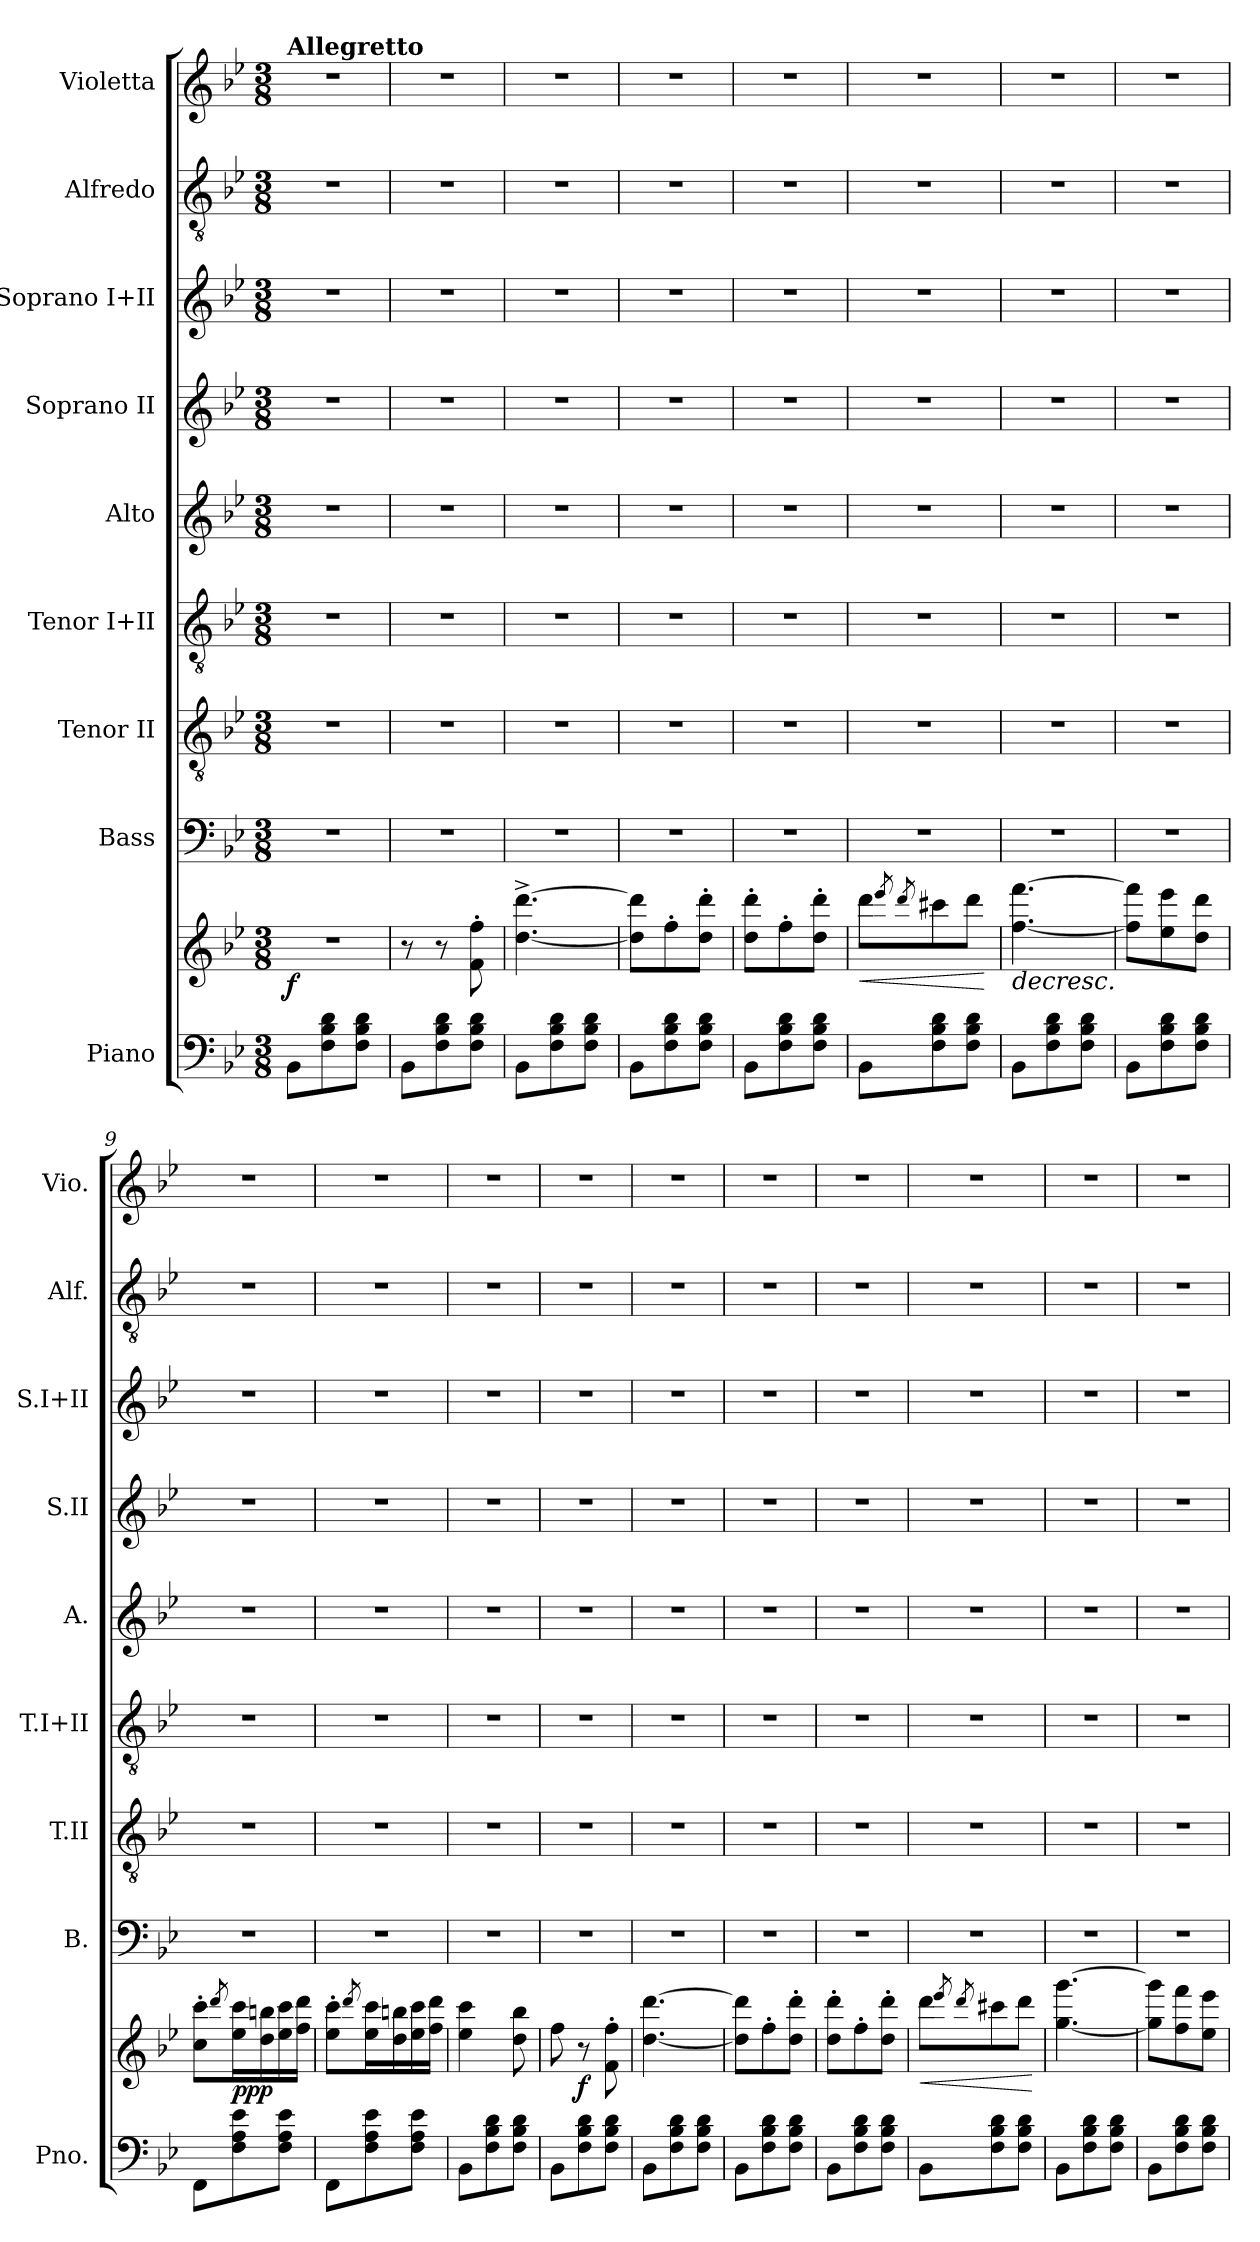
**kern	**kern	**dynam	**kern	**kern	**kern	**kern	**kern	**kern	**kern	**kern
*part9	*part9	*part9	*part8	*part7	*part6	*part5	*part4	*part3	*part2	*part1
*staff10	*staff9	*staff9/10	*staff8	*staff7	*staff6	*staff5	*staff4	*staff3	*staff2	*staff1
*I"Piano	*	*	*I"Bass	*I"Tenor II	*I"Tenor I+II	*I"Alto	*I"Soprano II	*I"Soprano I+II	*I"Alfredo	*I"Violetta
*I'Pno.	*	*	*I'B.	*I'T.II	*I'T.I+II	*I'A.	*I'S.II	*I'S.I+II	*I'Alf.	*I'Vio.
*clefF4	*clefG2	*	*clefF4	*clefGv2	*clefGv2	*clefG2	*clefG2	*clefG2	*clefGv2	*clefG2
*k[b-e-]	*k[b-e-]	*	*k[b-e-]	*k[b-e-]	*k[b-e-]	*k[b-e-]	*k[b-e-]	*k[b-e-]	*k[b-e-]	*k[b-e-]
*M3/8	*M3/8	*	*M3/8	*M3/8	*M3/8	*M3/8	*M3/8	*M3/8	*M3/8	*M3/8
*MM104	*MM104	*	*MM104	*MM104	*MM104	*MM104	*MM104	*MM104	*MM104	*MM104
=1	=1	=1	=1	=1	=1	=1	=1	=1	=1	=1
!	!	!	!	!	!	!	!	!	!	!LO:TX:a:B:t=Allegretto
!	!	!LO:DY:b	!	!	!	!	!	!	!	!
8BB-/L	4.r	f	4.r	4.r	4.r	4.r	4.r	4.r	4.r	4.r
8F\ 8B-\ 8d\	.	.	.	.	.	.	.	.	.	.
8F\ 8B-\ 8d\J	.	.	.	.	.	.	.	.	.	.
=2	=2	=2	=2	=2	=2	=2	=2	=2	=2	=2
8BB-/L	8r	.	4.r	4.r	4.r	4.r	4.r	4.r	4.r	4.r
8F\ 8B-\ 8d\	8r	.	.	.	.	.	.	.	.	.
8F\ 8B-\ 8d\J	8f\' 8ff\'	.	.	.	.	.	.	.	.	.
=3	=3	=3	=3	=3	=3	=3	=3	=3	=3	=3
8BB-/L	[4.dd\^ [4.ddd\^	.	4.r	4.r	4.r	4.r	4.r	4.r	4.r	4.r
8F\ 8B-\ 8d\	.	.	.	.	.	.	.	.	.	.
8F\ 8B-\ 8d\J	.	.	.	.	.	.	.	.	.	.
=4	=4	=4	=4	=4	=4	=4	=4	=4	=4	=4
8BB-/L	8dd\] 8ddd\]L	.	4.r	4.r	4.r	4.r	4.r	4.r	4.r	4.r
8F\ 8B-\ 8d\	8ff'\	.	.	.	.	.	.	.	.	.
8F\ 8B-\ 8d\J	8dd\' 8ddd\'J	.	.	.	.	.	.	.	.	.
=5	=5	=5	=5	=5	=5	=5	=5	=5	=5	=5
8BB-/L	8dd\' 8ddd\'L	.	4.r	4.r	4.r	4.r	4.r	4.r	4.r	4.r
8F\ 8B-\ 8d\	8ff'\	.	.	.	.	.	.	.	.	.
8F\ 8B-\ 8d\J	8dd\' 8ddd\'J	.	.	.	.	.	.	.	.	.
=6	=6	=6	=6	=6	=6	=6	=6	=6	=6	=6
!	!	!LO:HP:b	!	!	!	!	!	!	!	!
8BB-/L	8ddd\L	<	4.r	4.r	4.r	4.r	4.r	4.r	4.r	4.r
.	8qeee-/	.	.	.	.	.	.	.	.	.
.	8qddd/	.	.	.	.	.	.	.	.	.
8F\ 8B-\ 8d\	8ccc#X\	.	.	.	.	.	.	.	.	.
8F\ 8B-\ 8d\J	8ddd\J	.	.	.	.	.	.	.	.	.
.	.	[	.	.	.	.	.	.	.	.
=7	=7	=7	=7	=7	=7	=7	=7	=7	=7	=7
!	!	!LO:HP:b	!	!	!	!	!	!	!	!
8BB-/L	[4.ff\ [4.fff\	>	4.r	4.r	4.r	4.r	4.r	4.r	4.r	4.r
8F\ 8B-\ 8d\	.	.	.	.	.	.	.	.	.	.
8F\ 8B-\ 8d\J	.	.	.	.	.	.	.	.	.	.
=8	=8	=8	=8	=8	=8	=8	=8	=8	=8	=8
8BB-/L	8ff\] 8fff\]L	.	4.r	4.r	4.r	4.r	4.r	4.r	4.r	4.r
8F\ 8B-\ 8d\	8ee-\ 8eee-\	.	.	.	.	.	.	.	.	.
8F\ 8B-\ 8d\J	8dd\ 8ddd\J	.	.	.	.	.	.	.	.	.
=9	=9	=9	=9	=9	=9	=9	=9	=9	=9	=9
8FF/L	8cc\' 8ccc\'L	.	4.r	4.r	4.r	4.r	4.r	4.r	4.r	4.r
.	8qddd/	.	.	.	.	.	.	.	.	.
!	!	!LO:DY:b	!	!	!	!	!	!	!	!
8F\ 8A\ 8e-\	16ee-\ 16ccc\L	ppp	.	.	.	.	.	.	.	.
.	16dd\ 16bbn\	.	.	.	.	.	.	.	.	.
8F\ 8A\ 8e-\J	16ee-\ 16ccc\	.	.	.	.	.	.	.	.	.
.	16ff\ 16ddd\JJ	.	.	.	.	.	.	.	.	.
=10	=10	=10	=10	=10	=10	=10	=10	=10	=10	=10
8FF/L	8ee-\' 8ccc\'L	.	4.r	4.r	4.r	4.r	4.r	4.r	4.r	4.r
.	8qddd/	.	.	.	.	.	.	.	.	.
8F\ 8A\ 8e-\	16ee-\ 16ccc\L	.	.	.	.	.	.	.	.	.
.	16dd\ 16bbn\	.	.	.	.	.	.	.	.	.
8F\ 8A\ 8e-\J	16ee-\ 16ccc\	.	.	.	.	.	.	.	.	.
.	16ff\ 16ddd\JJ	.	.	.	.	.	.	.	.	.
=11	=11	=11	=11	=11	=11	=11	=11	=11	=11	=11
8BB-/L	4ee-\ 4ccc\	.	4.r	4.r	4.r	4.r	4.r	4.r	4.r	4.r
8F\ 8B-\ 8d\	.	.	.	.	.	.	.	.	.	.
8F\ 8B-\ 8d\J	8dd\ 8bb-\	.	.	.	.	.	.	.	.	.
=12	=12	=12	=12	=12	=12	=12	=12	=12	=12	=12
8BB-/L	8ff\	.	4.r	4.r	4.r	4.r	4.r	4.r	4.r	4.r
!	!	!LO:DY:b	!	!	!	!	!	!	!	!
8F\ 8B-\ 8d\	8r	f	.	.	.	.	.	.	.	.
8F\ 8B-\ 8d\J	8f\' 8ff\'	.	.	.	.	.	.	.	.	.
=13	=13	=13	=13	=13	=13	=13	=13	=13	=13	=13
8BB-/L	[4.dd\ [4.ddd\	.	4.r	4.r	4.r	4.r	4.r	4.r	4.r	4.r
8F\ 8B-\ 8d\	.	.	.	.	.	.	.	.	.	.
8F\ 8B-\ 8d\J	.	.	.	.	.	.	.	.	.	.
=14	=14	=14	=14	=14	=14	=14	=14	=14	=14	=14
8BB-/L	8dd\] 8ddd\]L	.	4.r	4.r	4.r	4.r	4.r	4.r	4.r	4.r
8F\ 8B-\ 8d\	8ff'\	.	.	.	.	.	.	.	.	.
8F\ 8B-\ 8d\J	8dd\' 8ddd\'J	.	.	.	.	.	.	.	.	.
=15	=15	=15	=15	=15	=15	=15	=15	=15	=15	=15
8BB-/L	8dd\' 8ddd\'L	.	4.r	4.r	4.r	4.r	4.r	4.r	4.r	4.r
8F\ 8B-\ 8d\	8ff'\	.	.	.	.	.	.	.	.	.
8F\ 8B-\ 8d\J	8dd\' 8ddd\'J	.	.	.	.	.	.	.	.	.
.	.	]	.	.	.	.	.	.	.	.
=16	=16	=16	=16	=16	=16	=16	=16	=16	=16	=16
!	!	!LO:HP:b	!	!	!	!	!	!	!	!
8BB-/L	8ddd\L	<	4.r	4.r	4.r	4.r	4.r	4.r	4.r	4.r
.	8qeee-/	.	.	.	.	.	.	.	.	.
.	8qddd/	.	.	.	.	.	.	.	.	.
8F\ 8B-\ 8d\	8ccc#X\	.	.	.	.	.	.	.	.	.
8F\ 8B-\ 8d\J	8ddd\J	.	.	.	.	.	.	.	.	.
.	.	[	.	.	.	.	.	.	.	.
=17	=17	=17	=17	=17	=17	=17	=17	=17	=17	=17
8BB-/L	[4.gg\ [4.ggg\	.	4.r	4.r	4.r	4.r	4.r	4.r	4.r	4.r
8F\ 8B-\ 8d\	.	.	.	.	.	.	.	.	.	.
8F\ 8B-\ 8d\J	.	.	.	.	.	.	.	.	.	.
=18	=18	=18	=18	=18	=18	=18	=18	=18	=18	=18
8BB-/L	8gg\] 8ggg\]L	.	4.r	4.r	4.r	4.r	4.r	4.r	4.r	4.r
8F\ 8B-\ 8d\	8ff\ 8fff\	.	.	.	.	.	.	.	.	.
8F\ 8B-\ 8d\J	8ee-\ 8eee-\J	.	.	.	.	.	.	.	.	.
=	=	=	=	=	=	=	=	=	=	=
*-	*-	*-	*-	*-	*-	*-	*-	*-	*-	*-
